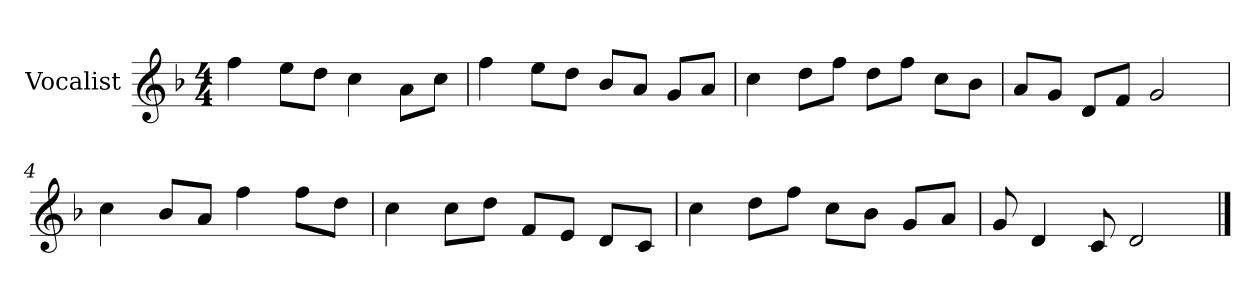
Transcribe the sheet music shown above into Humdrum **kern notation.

**kern
*part1
*staff1
*I"Vocalist
*k[b-]
*F:
*M4/4
=
4ff
8eeL
8ddJ
4cc
8aL
8ccJ
=1
4ff
8eeL
8ddJ
8b-L
8aJ
8gL
8aJ
=2
4cc
8ddL
8ffJ
8ddL
8ffJ
8ccL
8b-J
=3
8aL
8gJ
8dL
8fJ
2g
=4
4cc
8b-L
8aJ
4ff
8ffL
8ddJ
=5
4cc
8ccL
8ddJ
8fL
8eJ
8dL
8cJ
=6
4cc
8ddL
8ffJ
8ccL
8b-J
8gL
8aJ
=7
8g
4d
8c
2d
==
*-
